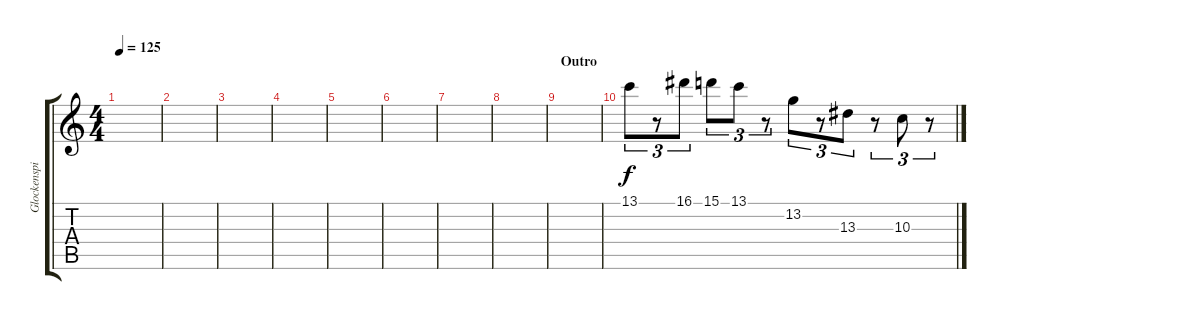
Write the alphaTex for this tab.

\track ("Glockenspiel" "Glockenspi") {instrument glockenspiel}
\staff {score tabs}
\tuning (B4 Gb4 D4 A3 E3 B2) {hide}
\ts (4 4)
\tempo 125
\clef g2
\ks c
|
|
|
|
|
|
|
|
\section ("" "Outro")
|
13.1.8{tu (3 2)} r.8{tu (3 2)} 16.1.8{tu (3 2) dy f} 15.1.8{tu (3 2)} 13.1.8{tu (3 2)} r.8{tu (3 2)} 13.2.8{tu (3 2)} r.8{tu (3 2)} 13.3.8{tu (3 2)} r.8{tu (3 2)} 10.3.8{tu (3 2)} r.8{tu (3 2)}
